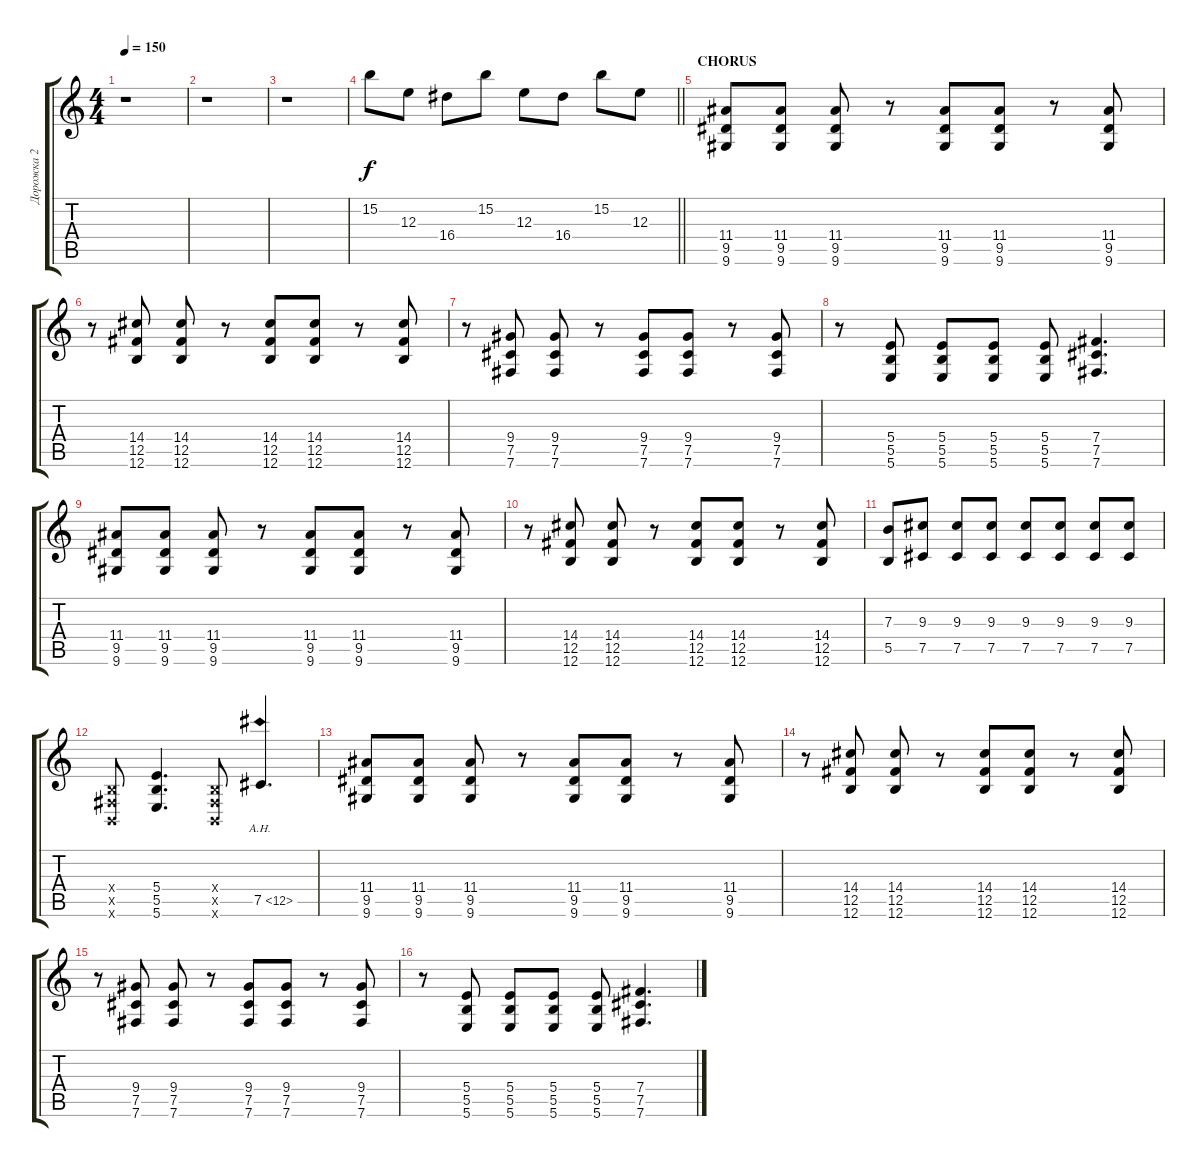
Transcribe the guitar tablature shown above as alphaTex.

\track ("Дорожка 2" "Дорожка 2") {instrument distortionguitar}
\staff {score tabs}
\tuning (Db4 Ab3 E3 B2 Gb2 B1) {hide}
\ts (4 4)
\tempo 150
\clef g2
\ks c
r.1{dy f} |
r.1 |
r.1{volume 0} |
\barLineRight lightlight
15.2.8{volume 16 instrument electricguitarclean} 12.3.8 16.4.8 15.2.8 12.3.8 16.4.8 15.2.8 12.3.8 |
\section ("" "CHORUS")
(11.4 9.5 9.6).8{instrument distortionguitar} (11.4 9.5 9.6).8 (11.4 9.5 9.6).8 r.8 (11.4 9.5 9.6).8 (11.4 9.5 9.6).8 r.8 (11.4 9.5 9.6).8 |
r.8 (14.4 12.5 12.6).8 (14.4 12.5 12.6).8 r.8 (14.4 12.5 12.6).8 (14.4 12.5 12.6).8 r.8 (14.4 12.5 12.6).8 |
r.8 (9.4 7.5 7.6).8 (9.4 7.5 7.6).8 r.8 (9.4 7.5 7.6).8 (9.4 7.5 7.6).8 r.8 (9.4 7.5 7.6).8 |
r.8 (5.4 5.5 5.6).8 (5.4 5.5 5.6).8 (5.4 5.5 5.6).8 (5.4 5.5 5.6).8 (7.4 7.5 7.6).4{d} |
(11.4 9.5 9.6).8{instrument distortionguitar} (11.4 9.5 9.6).8 (11.4 9.5 9.6).8 r.8 (11.4 9.5 9.6).8 (11.4 9.5 9.6).8 r.8 (11.4 9.5 9.6).8 |
r.8 (14.4 12.5 12.6).8 (14.4 12.5 12.6).8 r.8 (14.4 12.5 12.6).8 (14.4 12.5 12.6).8 r.8 (14.4 12.5 12.6).8 |
(7.3 5.5).8 (9.3 7.5).8 (9.3 7.5).8 (9.3 7.5).8 (9.3 7.5).8 (9.3 7.5).8 (9.3 7.5).8 (9.3 7.5).8 |
(0.4{x} 0.5{x} 0.6{x}).8 (5.4 5.5 5.6).4{d} (0.4{x} 0.5{x} 0.6{x}).8 7.5{ah 5}.4{d instrument guitarharmonics} |
(11.4 9.5 9.6).8{instrument distortionguitar} (11.4 9.5 9.6).8 (11.4 9.5 9.6).8 r.8 (11.4 9.5 9.6).8 (11.4 9.5 9.6).8 r.8 (11.4 9.5 9.6).8 |
r.8 (14.4 12.5 12.6).8 (14.4 12.5 12.6).8 r.8 (14.4 12.5 12.6).8 (14.4 12.5 12.6).8 r.8 (14.4 12.5 12.6).8 |
r.8 (9.4 7.5 7.6).8 (9.4 7.5 7.6).8 r.8 (9.4 7.5 7.6).8 (9.4 7.5 7.6).8 r.8 (9.4 7.5 7.6).8 |
r.8 (5.4 5.5 5.6).8 (5.4 5.5 5.6).8 (5.4 5.5 5.6).8 (5.4 5.5 5.6).8 (7.4 7.5 7.6).4{d}
